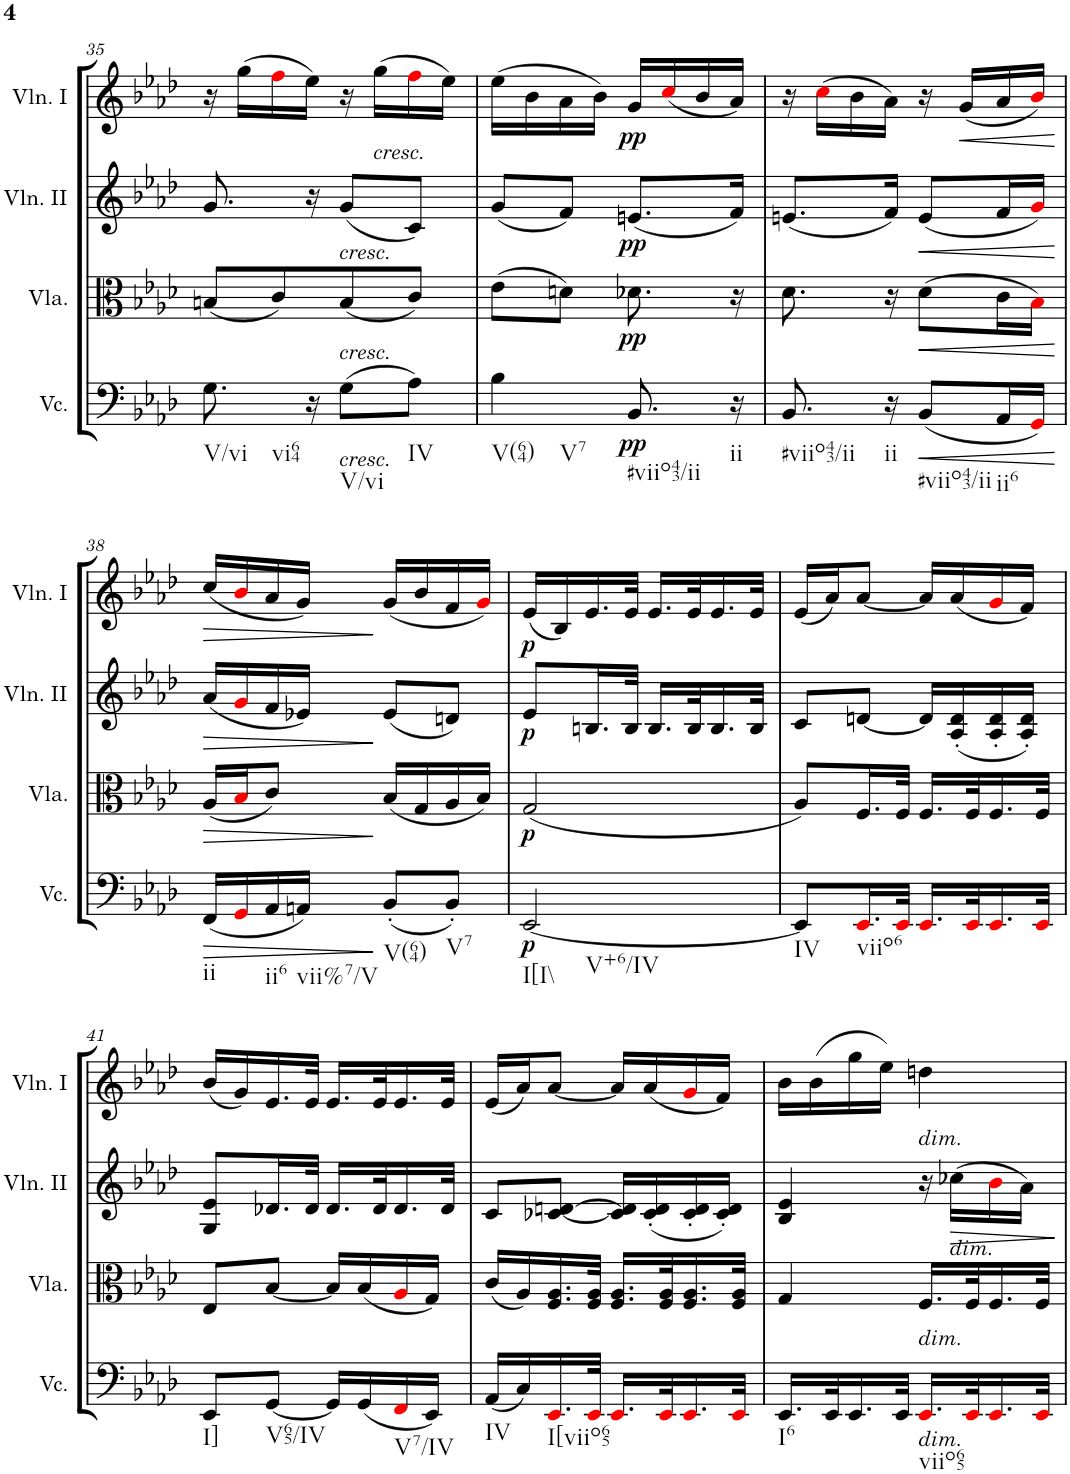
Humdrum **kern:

**kern	**dynam	**kern	**dynam	**kern	**dynam	**kern	**dynam
*part4	*part4	*part3	*part3	*part2	*part2	*part1	*part1
*staff4	*staff4	*staff3	*staff3	*staff2	*staff2	*staff1	*staff1
*I"Violoncello	*	*I"Viola	*	*I"Violino II	*	*I"Violino I	*
*I'Vc.	*	*I'Vla.	*	*I'Vln. II	*	*I'Vln. I	*
!!LO:PB:g=z
*clefF4	*	*clefC3	*	*clefG2	*	*clefG2	*
*k[b-e-a-d-]	*	*k[b-e-a-d-]	*	*k[b-e-a-d-]	*	*k[b-e-a-d-]	*
*M2/4	*	*M2/4	*	*M2/4	*	*M2/4	*
=35	=35	=35	=35	=35	=35	=35	=35
!LO:TX:b:t=V/vi	!	!	!	!	!	!	!
!LO:TX:b:t=vi64	!	!	!	!	!	!	!
8.G\	.	(8Bn/L	.	8.g/	.	16r	.
.	.	.	.	.	.	(16gg\LL	.
.	.	8c/)	.	.	.	16ffi\	.
16r	.	.	.	16r	.	16ee-\JJ)	.
!	!	!	!	!LO:TX:b:i:t=cresc.	!	!	!
!	!	!LO:TX:b:i:t=cresc.	!	!	!	!	!
!LO:TX:b:i:t=cresc.	!	!	!	!	!	!	!
!LO:TX:b:t=V/vi	!	!	!	!	!	!	!
(8G\L	.	(8B/	.	(8g/L	.	16r	.
!	!	!	!	!	!	!LO:TX:b:i:t=cresc.	!
.	.	.	.	.	.	(16gg\LL	.
!LO:TX:b:t=IV	!	!	!	!	!	!	!
8A-\J)	.	8c/J)	.	8c/J)	.	16ffi\	.
.	.	.	.	.	.	16ee-\JJ)	.
=36	=36	=36	=36	=36	=36	=36	=36
!LO:TX:b:t=V(64)	!	!	!	!	!	!	!
!LO:TX:b:t=V7	!	!	!	!	!	!	!
4B-\	.	(8e-\L	.	(8g/L	.	(16ee-\LL	.
.	.	.	.	.	.	16b-\	.
.	.	8dn\J)	.	8f/J)	.	16a-\	.
.	.	.	.	.	.	16b-\JJ)	.
!LO:TX:b:t=#viio43/ii	!	!	!	!	!	!	!
!	!LO:DY:b	!	!LO:DY:b	!	!LO:DY:b	!	!LO:DY:b
8.BB-/	pp	8.d-X\	pp	(8.en/L	pp	16g/LL	pp
.	.	.	.	.	.	(16cci/	.
.	.	.	.	.	.	16b-/	.
!LO:TX:b:t=ii	!	!	!	!	!	!	!
16r	.	16r	.	16f/Jk)	.	16a-/JJ)	.
=37	=37	=37	=37	=37	=37	=37	=37
!LO:TX:b:t=#viio43/ii	!	!	!	!	!	!	!
8.BB-/	.	8.d-\	.	(8.en/L	.	16r	.
.	.	.	.	.	.	(16cci\LL	.
.	.	.	.	.	.	16b-\	.
!LO:TX:b:t=ii	!	!	!	!	!	!	!
16r	.	16r	.	16f/Jk)	.	16a-\JJ)	.
!LO:TX:b:t=#viio43/ii	!	!	!	!	!	!	!
!	!LO:HP:b	!	!LO:HP:b	!	!LO:HP:b	!	!
(8BB-/L	<	(8d-\L	<	(8e/L	<	16r	.
!	!	!	!	!	!	!	!LO:HP:b
.	.	.	.	.	.	(16g/LL	<
!LO:TX:b:t=ii6	!	!	!	!	!	!	!
16AA-/L	.	16c\L	.	16f/L	.	16a-/	.
16GGi/JJ)	.	16B-i\JJ)	.	16gi/JJ)	.	16b-i/JJ)	.
.	.	.	[	.	[	.	[
!!LO:LB:g=z
=38	=38	=38	=38	=38	=38	=38	=38
!LO:TX:b:t=ii	!	!	!	!	!	!	!
!	!	!	!LO:HP:b	!	!LO:HP:b	!	!LO:HP:b
(16FF/LL	.	(16A-/LL	>	(16a-/LL	>	(16cc/LL	>
16GGi/	.	16B-i/J	.	16gi/	.	16b-i/	.
!LO:TX:b:t=ii6	!	!	!	!	!	!	!
16AA-/	.	8c/J)	.	16f/	.	16a-/	.
!LO:TX:b:t=vii%7/V	!	!	!	!	!	!	!
16AAn/JJ)	.	.	.	16e-X/JJ)	.	16g/JJ)	.
!LO:TX:b:t=V(64)	!	!	!	!	!	!	!
(8BB-'/L	[	(16B-/LL	]	(8e-/L	]	(16g/LL	]
.	.	16G/	.	.	.	16b-/	.
!LO:TX:b:t=V7	!	!	!	!	!	!	!
8BB-'/J)	.	16A-/	.	8dn/J)	.	16f/	.
.	.	16B-/JJ)	.	.	.	16gi/JJ)	.
=39	=39	=39	=39	=39	=39	=39	=39
!LO:TX:b:t=I[I\\	!	!	!	!	!	!	!
!LO:TX:b:t=V+6/IV	!	!	!	!	!	!	!
!	!LO:DY:b	!	!LO:DY:b	!	!LO:DY:b	!	!LO:DY:b
[2EE-/	p	(2G/	p	8e-/L	p	(16e-/LL	p
.	.	.	.	.	.	16B-/)	.
.	.	.	.	16.Bn/L	.	16.e-/	.
.	.	.	.	32B/JJk	.	32e-/JJk	.
.	.	.	.	16.B/LL	.	16.e-/LL	.
.	.	.	.	32B/K	.	32e-/K	.
.	.	.	.	16.B/	.	16.e-/	.
.	.	.	.	32B/JJk	.	32e-/JJk	.
=40	=40	=40	=40	=40	=40	=40	=40
!LO:TX:b:t=IV	!	!	!	!	!	!	!
8EE-/L]	.	8A-/L)	.	8c/L	.	(16e-/LL	.
.	.	.	.	.	.	16a-/J)	.
!LO:TX:b:t=viio6	!	!	!	!	!	!	!
16.EE-i/L	.	16.F/L	.	[8dn/J	.	[8a-/J	.
32EE-i/JJk	.	32F/JJk	.	.	.	.	.
16.EE-i/LL	.	16.F/LL	.	16d/LL]	.	16a-/LL]	.
.	.	.	.	(16A-/' 16d/'	.	(16a-/	.
32EE-i/K	.	32F/K	.	.	.	.	.
16.EE-i/	.	16.F/	.	16A-/' 16d/'	.	16gi/	.
.	.	.	.	16A-/' 16d/'JJ)	.	16f/JJ)	.
32EE-i/JJk	.	32F/JJk	.	.	.	.	.
!!LO:LB:g=z
=41	=41	=41	=41	=41	=41	=41	=41
!LO:TX:b:t=I]	!	!	!	!	!	!	!
8EE-/L	.	8E-/L	.	8G/ 8e-/L	.	(16b-/LL	.
.	.	.	.	.	.	16g/)	.
!LO:TX:b:t=V65/IV	!	!	!	!	!	!	!
[8GG/J	.	[8B-/J	.	16.d-X/L	.	16.e-/	.
.	.	.	.	32d-/JJk	.	32e-/JJk	.
16GG/LL]	.	16B-/LL]	.	16.d-/LL	.	16.e-/LL	.
(16GG/	.	(16B-/	.	.	.	.	.
.	.	.	.	32d-/K	.	32e-/K	.
!LO:TX:b:t=V7/IV	!	!	!	!	!	!	!
16FFi/	.	16A-i/	.	16.d-/	.	16.e-/	.
16EE-/JJ)	.	16G/JJ)	.	.	.	.	.
.	.	.	.	32d-/JJk	.	32e-/JJk	.
=42	=42	=42	=42	=42	=42	=42	=42
!LO:TX:b:t=IV	!	!	!	!	!	!	!
(16AA-/LL	.	(16c/LL	.	8c/L	.	(16e-/LL	.
16C/)	.	16A-/)	.	.	.	16a-/J)	.
!LO:TX:b:t=I[viio65	!	!	!	!	!	!	!
16.EE-i/	.	16.F/ 16.A-/	.	[8c-X/ [8dn/J	.	[8a-/J	.
32EE-i/JJk	.	32F/ 32A-/JJk	.	.	.	.	.
16.EE-i/LL	.	16.F/ 16.A-/LL	.	16c-/] 16d/]LL	.	16a-/LL]	.
.	.	.	.	(16c-/' 16d/'	.	(16a-/	.
32EE-i/K	.	32F/ 32A-/K	.	.	.	.	.
16.EE-i/	.	16.F/ 16.A-/	.	16c-/' 16d/'	.	16gi/	.
.	.	.	.	16c-/' 16d/'JJ)	.	16f/JJ)	.
32EE-i/JJk	.	32F/ 32A-/JJk	.	.	.	.	.
=43	=43	=43	=43	=43	=43	=43	=43
!LO:TX:b:t=I6	!	!	!	!	!	!	!
16.EE-/LL	.	4G/	.	4B-/ 4e-/	.	16b-\LL	.
.	.	.	.	.	.	(16b-\	.
32EE-/K	.	.	.	.	.	.	.
16.EE-/	.	.	.	.	.	16gg\	.
.	.	.	.	.	.	16ee-\JJ)	.
32EE-/JJk	.	.	.	.	.	.	.
!	!	!	!	!	!	!LO:TX:b:i:t=dim.	!
!	!	!LO:TX:b:i:t=dim.	!	!	!	!	!
!LO:TX:b:i:t=dim.	!	!	!	!	!	!	!
!LO:TX:b:t=viio65	!	!	!	!	!	!	!
16.EE-i/LL	.	16.F/LL	.	16r	.	4ddn\	.
!	!	!	!	!LO:TX:b:i:t=dim.	!	!	!
!	!	!	!	!	!LO:HP:b	!	!
.	.	.	.	(16cc-X\LL	>	.	.
32EE-i/K	.	32F/K	.	.	.	.	.
16.EE-i/	.	16.F/	.	16b-i\	.	.	.
.	.	.	.	16a-\JJ)	.	.	.
32EE-i/JJk	.	32F/JJk	.	.	.	.	.
.	.	.	.	.	]	.	.
=	=	=	=	=	=	=	=
*-	*-	*-	*-	*-	*-	*-	*-
